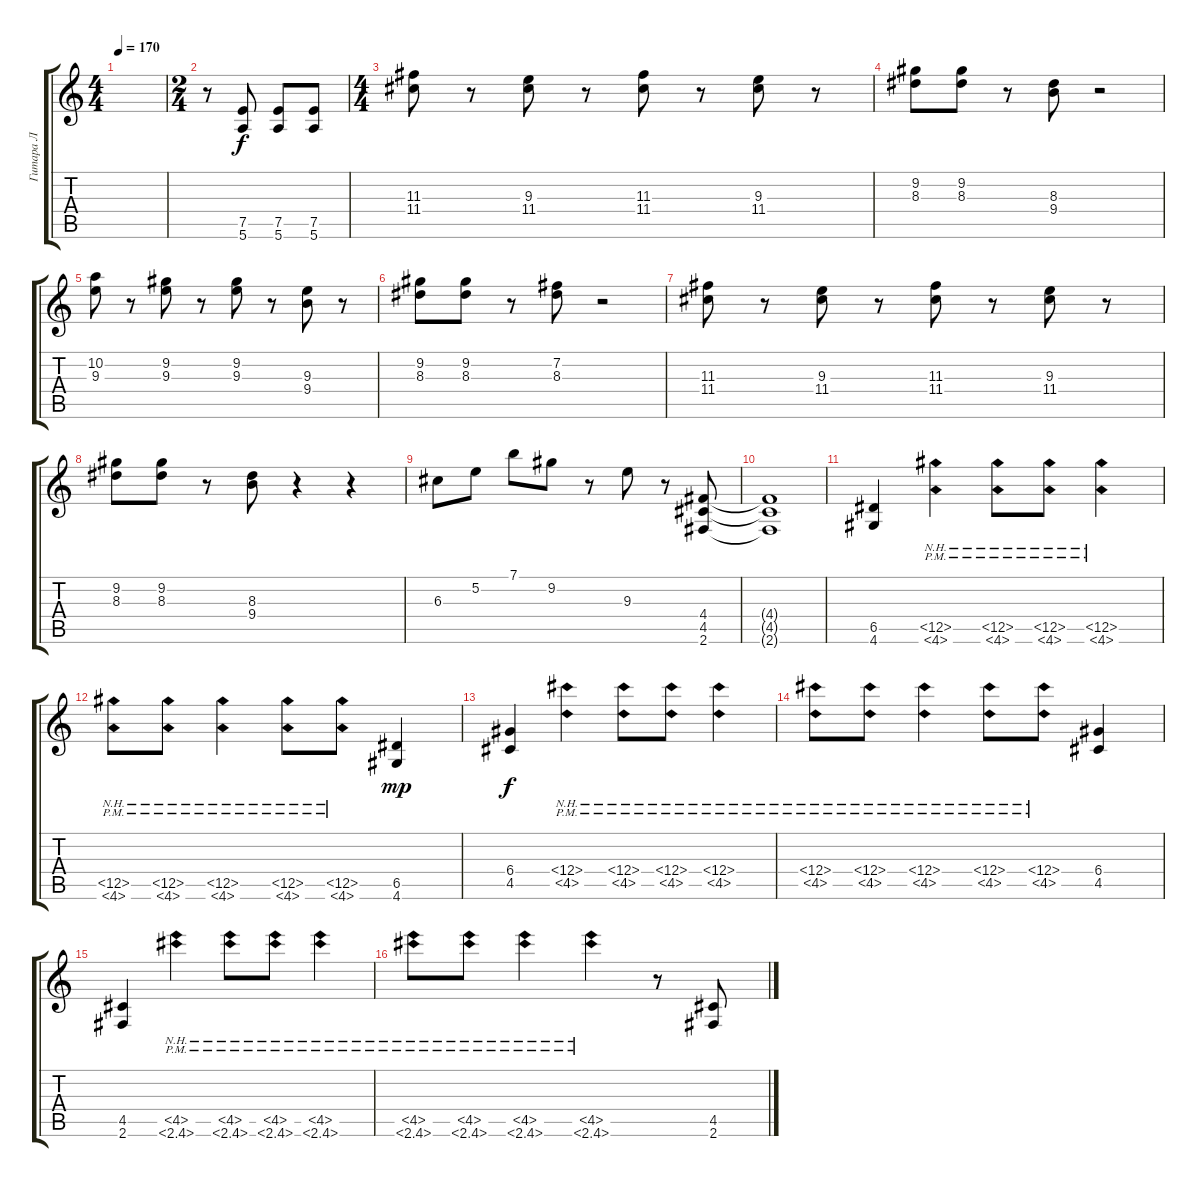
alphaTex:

\track ("Гитара Л" "Гитара Л") {instrument distortionguitar}
\staff {score tabs}
\tuning (E4 B3 G3 D3 A2 E2) {hide}
\ts (4 4)
\tempo 170
\clef g2
\ks c
|
\ts (2 4)
r.8 (7.5 5.6).8 (7.5 5.6).8 (7.5 5.6).8 |
\ts (4 4)
(11.3 11.4).8{volume 12 instrument distortionguitar} r.8 (9.3 11.4).8 r.8 (11.3 11.4).8 r.8 (9.3 11.4).8 r.8 |
(9.2 8.3).8 (9.2 8.3).8 r.8 (8.3 9.4).8 r.2 |
(10.2 9.3).8 r.8 (9.2 9.3).8 r.8 (9.2 9.3).8 r.8 (9.3 9.4).8 r.8 |
(9.2 8.3).8 (9.2 8.3).8 r.8 (7.2 8.3).8 r.2 |
(11.3 11.4).8 r.8 (9.3 11.4).8 r.8 (11.3 11.4).8 r.8 (9.3 11.4).8 r.8 |
(9.2 8.3).8 (9.2 8.3).8 r.8 (8.3 9.4).8 r.4 r.4 |
6.3.8 5.2.8 7.1.8 9.2.8 r.8 9.3.8 r.8 (4.4 4.5 2.6).8 |
(4.4{t} 4.5{t} 2.6{t}).1 |
(6.5 4.6).4 (6.5{nh pm} 4.6{nh pm}).4 (6.5{nh pm} 4.6{nh pm}).8 (6.5{nh pm} 4.6{nh pm}).8 (6.5{nh pm} 4.6{nh pm}).4 |
(6.5{nh pm} 4.6{nh pm}).8 (6.5{nh pm} 4.6{nh pm}).8 (6.5{nh pm} 4.6{nh pm}).4 (6.5{nh pm} 4.6{nh pm}).8 (6.5{nh pm} 4.6{nh pm}).8 (6.5 4.6).4{dy mp} |
(6.4 4.5).4{dy f} (6.4{nh pm} 4.5{nh pm}).4 (6.4{nh pm} 4.5{nh pm}).8 (6.4{nh pm} 4.5{nh pm}).8 (6.4{nh pm} 4.5{nh pm}).4 |
(6.4{nh pm} 4.5{nh pm}).8 (6.4{nh pm} 4.5{nh pm}).8 (6.4{nh pm} 4.5{nh pm}).4 (6.4{nh pm} 4.5{nh pm}).8 (6.4{nh pm} 4.5{nh pm}).8 (6.4 4.5).4 |
(4.5 2.6).4 (4.5{nh pm} 2.6{nh pm}).4 (4.5{nh pm} 2.6{nh pm}).8 (4.5{nh pm} 2.6{nh pm}).8 (4.5{nh pm} 2.6{nh pm}).4 |
(4.5{nh pm} 2.6{nh pm}).8 (4.5{nh pm} 2.6{nh pm}).8 (4.5{nh pm} 2.6{nh pm}).4 (4.5{nh pm} 2.6{nh pm}).4 r.8 (4.5 2.6).8
